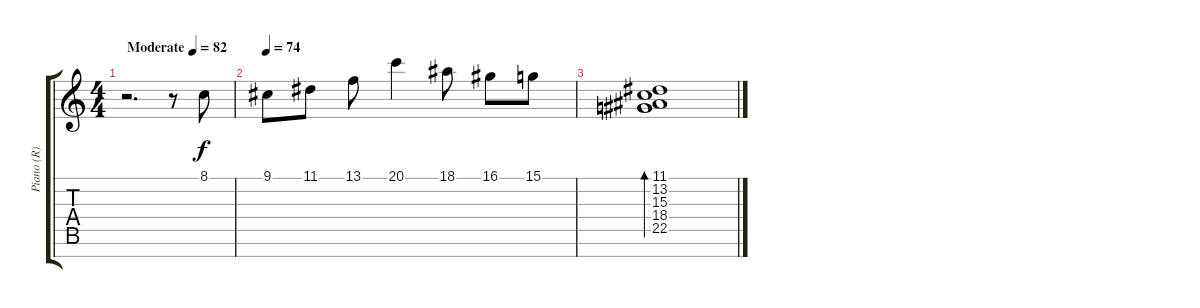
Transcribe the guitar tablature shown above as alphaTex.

\track ("Piano (R)" "Piano (R)") {instrument acousticgrandpiano}
\staff {score tabs}
\tuning (E4 B3 G3 D3 A2 E2 B1) {hide}
\ts (4 4)
\tempo (82 "Moderate")
\clef g2
\ks c
r.2{d dy f instrument acousticgrandpiano} r.8 8.1.8 |
\tempo 74
9.1.8 11.1.8 13.1.8 20.1.4 18.1.8 16.1.8 15.1.8 |
(11.1 13.2 15.3 18.4 22.5).1{bd 240}
